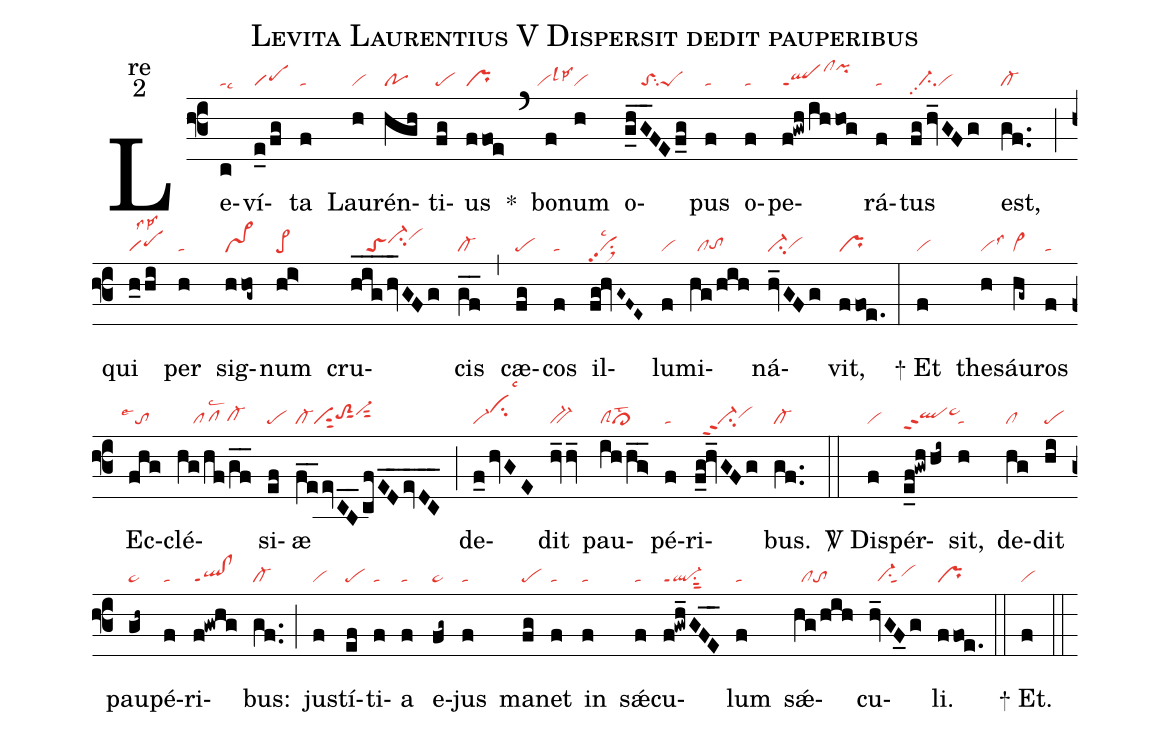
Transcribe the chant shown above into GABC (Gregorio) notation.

name:Levita Laurentius V Dispersit dedit pauperibus;
office-part:re;
mode:2;
nabc-lines:1;
%%
(f3) Le(c|talsc9)ví(e_0/fg|scM2)ta(f|ta) Lau(h|vi)rén(hgh|po)ti(fg|pe)us(ffoe|pr) <sp>*</sp>(`) bo(f|``vilsl3lsp3)num(h|vi) o(g_h_G_FEf_g|////toSsu2peS)pus(f|ta) o(f|ta)pe(f!gwh/ihhog|qlppt1clhkpihk)rá(f|ta)tus(fghv_GFg|//ci-pp2vi) est,(gf..|cl-) (;) qui(h_0/hi|scM2lss2lsp2) per(h|ta) sig(hhog~|vs>)num(hi>|pe>) cru(hig___/hv_GFg|////toSci-hivihj)cis(gf__|cl-) (,) cæ(fg|pe)cos(f|ta) il(fg!hvG~F~E~|vipp2su1sux1lsc2)lu(f|vi)mi(hg/hih|//cltohg)ná(hv_GFg|ci-vihg)vit,(ffoe.|pr) (:)

<sp>+</sp> Et(f|vi) the(h|vilss3)sáu(hg~|vi>)ros(f|ta) Ec(fhg|``tolse1)clé(hg/hf/gf__|////pflsc2cl-hg)si(ef|pe)æ(fe__evCB__cfED__ev_D_C_|cl-ciS1toS2hhsut1vi-hisut2) (;) de(f_0/hvGE|vi-cihjlsc3)dit(hv_hv_|bv-) pau(ih/h_g>_|clScl>lst2)pé(f|ta)ri(f_g!hv_GFg|//ci-ppt2vihh)bus.(gf..|cl-) (::)

<sp>V/</sp> Dis(f|vi)pér(e_f!gwh/hi~|qlhhppt2ta>hi)sit,(h|ta) de(hg|cl)dit(hi|pe) pau(gh~|ta>)pé(f|ta)ri(f!gwhg|ql!clppt1)bus:(gf..|cl-) (;) jus(f|vi)tí(ef|pe)ti(f|ta)a(f|ta) e(fg~|ta>)jus(f|ta) ma(fg|pe)net(f|ta) in(f|ta) sǽ(f|ta)cu(f!gwh_GF_E_|ql-ppt1su1sut2)lum(f|ta) sǽ(hg/hih|//clto)cu(hv_GF_0g|//vi-su1sut1vihh)li.(ffoe.|pr) (::)

<sp>+</sp> Et.(f|vi) (::)
